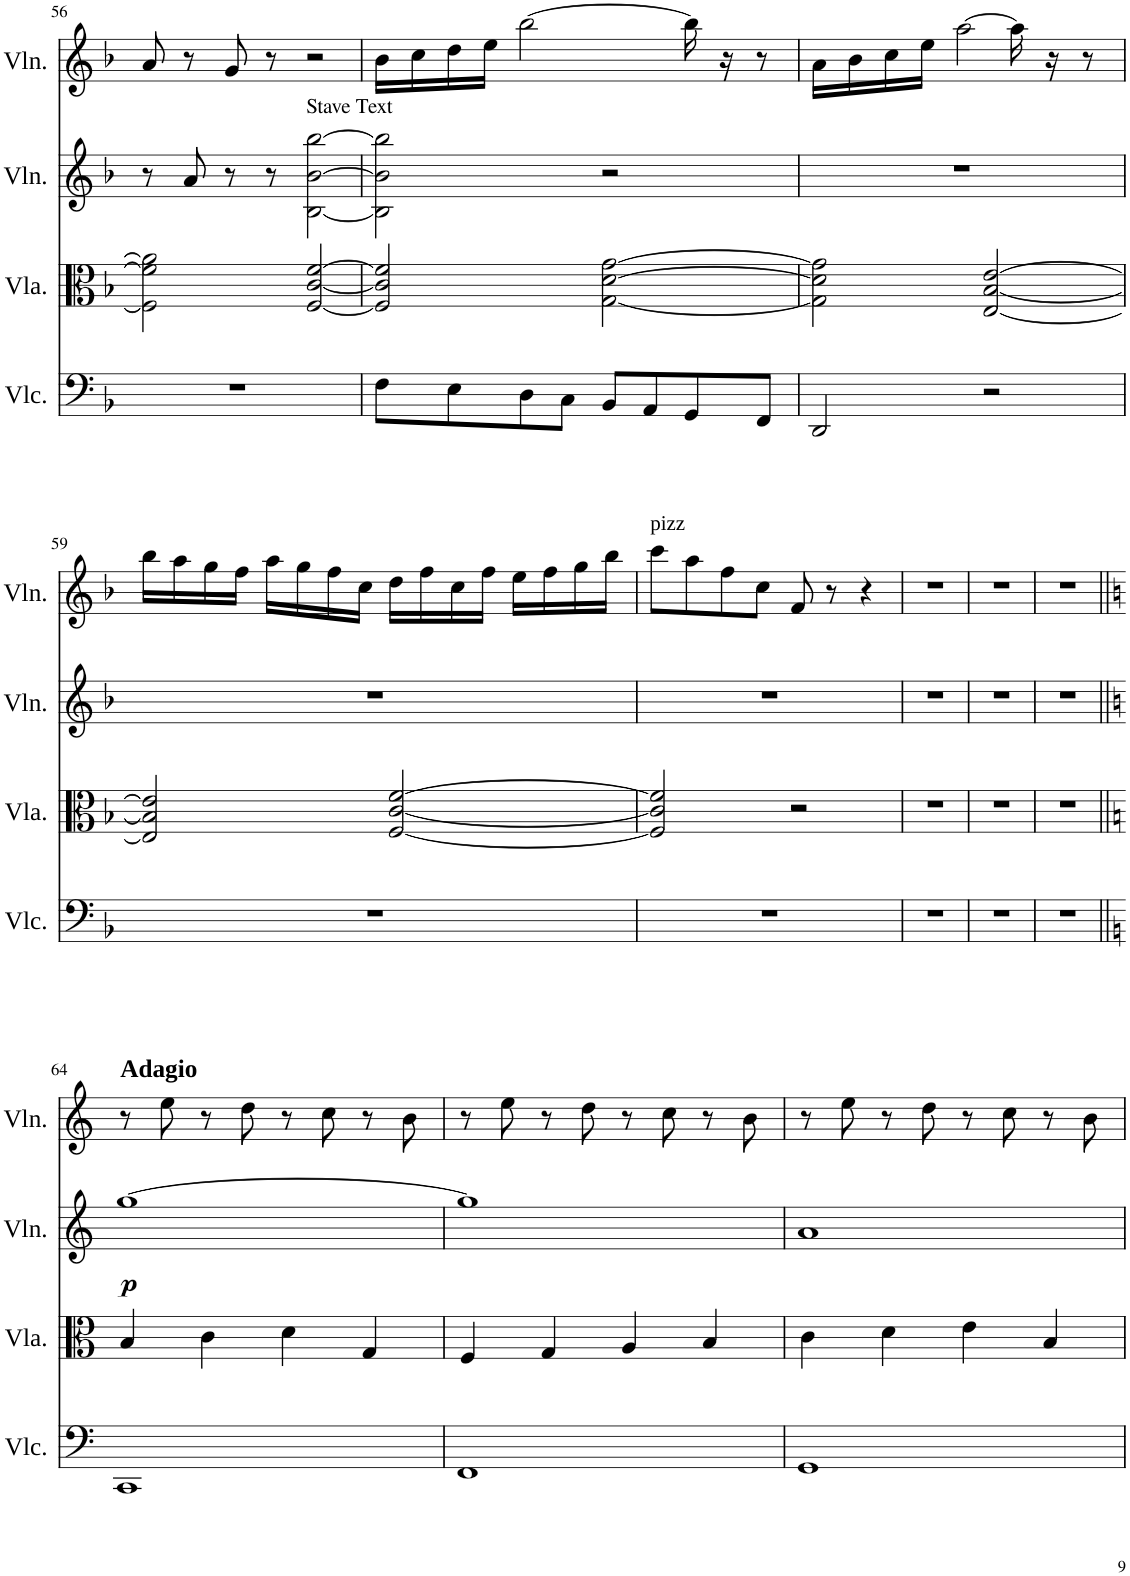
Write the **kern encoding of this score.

**kern	**kern	**kern	**dynam	**kern
*part4	*part3	*part2	*part2	*part1
*staff4	*staff3	*staff2	*staff2	*staff1
*I"Violoncello	*I"Viola	*I"Violin	*	*I"Violin
*I'Vlc.	*I'Vla.	*I'Vln.	*	*I'Vln.
!!LO:PB:g=z
*clefF4	*clefC3	*clefG2	*	*clefG2
*k[b-]	*k[b-]	*k[b-]	*	*k[b-]
*M4/4	*M4/4	*M4/4	*	*M4/4
=56	=56	=56	=56	=56
1r	2F\] 2f\] 2a\]	8r	.	8a/
.	.	8a/	.	8r
.	.	8r	.	8g/
.	.	8r	.	8r
!	!	!LO:TX:a:t=Stave Text	!	!
.	[2F/ [2c/ [2f/	[2B-\ [2b-\ [2bb-\	.	2r
=57	=57	=57	=57	=57
8F\L	2F/] 2c/] 2f/]	2B-\] 2b-\] 2bb-\]	.	16b-\LL
.	.	.	.	16cc\
8E\	.	.	.	16dd\
.	.	.	.	16ee\JJ
8D\	.	.	.	[2bb-\
8C\J	.	.	.	.
8BB-/L	[2G\ [2d\ [2g\	2r	.	.
8AA/	.	.	.	.
8GG/	.	.	.	16bb-\]
.	.	.	.	16r
8FF/J	.	.	.	8r
=58	=58	=58	=58	=58
2DD/	2G\] 2d\] 2g\]	1r	.	16a\LL
.	.	.	.	16b-\
.	.	.	.	16cc\
.	.	.	.	16ee\JJ
.	.	.	.	[2aa\
2r	[2E/ [2B-/ [2e/	.	.	.
.	.	.	.	16aa\]
.	.	.	.	16r
.	.	.	.	8r
!!LO:LB:g=z
=59	=59	=59	=59	=59
1r	2E/] 2B-/] 2e/]	1r	.	16bb-\LL
.	.	.	.	16aa\
.	.	.	.	16gg\
.	.	.	.	16ff\JJ
.	.	.	.	16aa\LL
.	.	.	.	16gg\
.	.	.	.	16ff\
.	.	.	.	16cc\JJ
.	[2F/ [2c/ [2f/	.	.	16dd\LL
.	.	.	.	16ff\
.	.	.	.	16cc\
.	.	.	.	16ff\JJ
.	.	.	.	16ee\LL
.	.	.	.	16ff\
.	.	.	.	16gg\
.	.	.	.	16bb-\JJ
=60	=60	=60	=60	=60
!	!	!	!	!LO:TX:a:t=pizz
1r	2F/] 2c/] 2f/]	1r	.	8ccc\L
.	.	.	.	8aa\
.	.	.	.	8ff\
.	.	.	.	8cc\J
.	2r	.	.	8f/
.	.	.	.	8r
.	.	.	.	4r
=61	=61	=61	=61	=61
1r	1r	1r	.	1r
=62	=62	=62	=62	=62
1r	1r	1r	.	1r
=63	=63	=63	=63	=63
1r	1r	1r	.	1r
!!LO:LB:g=z
=64||	=64||	=64||	=64||	=64||
*k[]	*k[]	*k[]	*	*k[]
!	!	!	!	!LO:TX:a:B:t=Adagio
!	!	!	!LO:DY:b	!
1CC	4B/	[1gg	p	8r
.	.	.	.	8ee\
.	4c\	.	.	8r
.	.	.	.	8dd\
.	4d\	.	.	8r
.	.	.	.	8cc\
.	4G/	.	.	8r
.	.	.	.	8b\
=65	=65	=65	=65	=65
1FF	4F/	1gg]	.	8r
.	.	.	.	8ee\
.	4G/	.	.	8r
.	.	.	.	8dd\
.	4A/	.	.	8r
.	.	.	.	8cc\
.	4B/	.	.	8r
.	.	.	.	8b\
=66	=66	=66	=66	=66
1GG	4c\	1a	.	8r
.	.	.	.	8ee\
.	4d\	.	.	8r
.	.	.	.	8dd\
.	4e\	.	.	8r
.	.	.	.	8cc\
.	4B/	.	.	8r
.	.	.	.	8b\
=	=	=	=	=
*-	*-	*-	*-	*-
